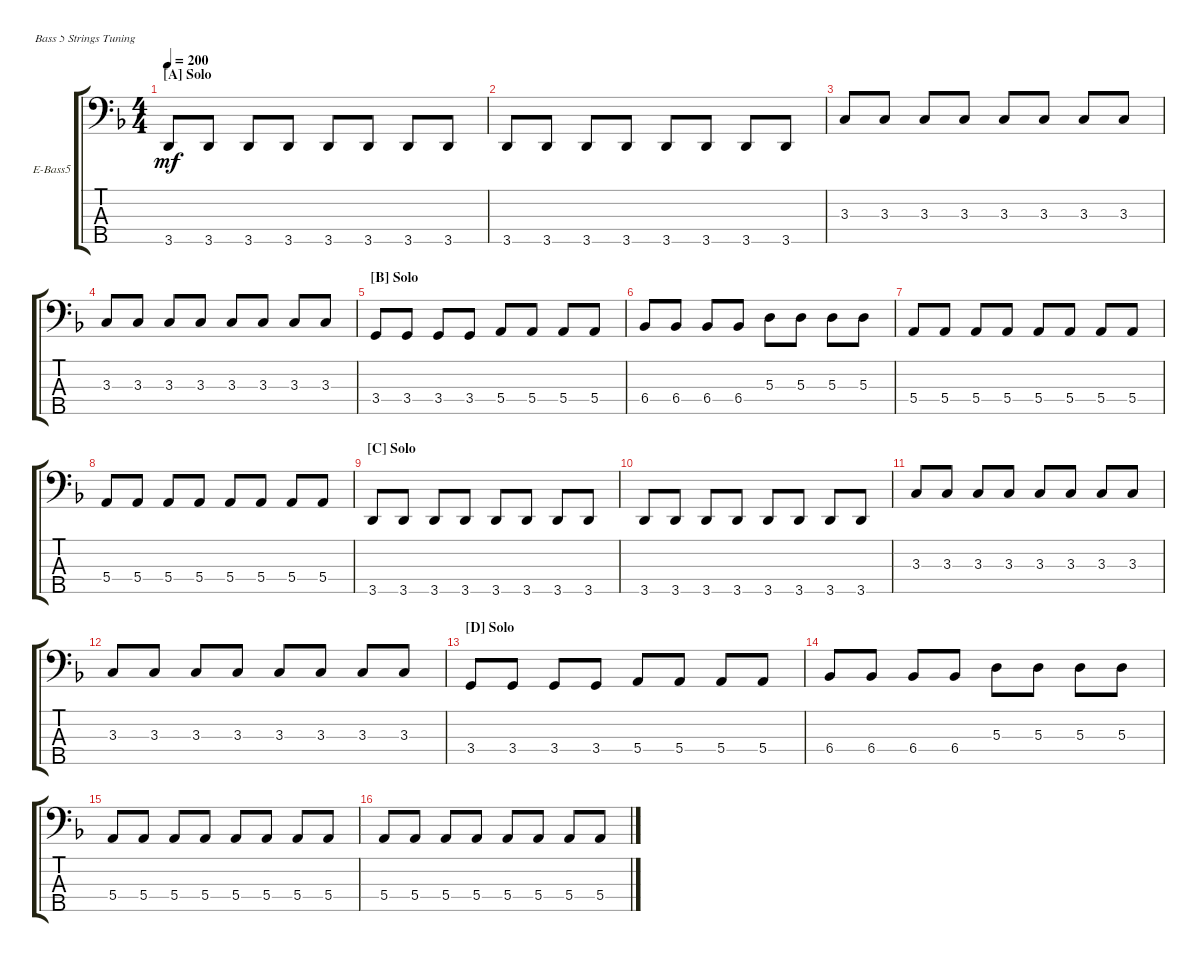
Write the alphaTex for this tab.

\bracketExtendMode groupsimilarinstruments
\firstSystemTrackNameOrientation horizontal
\otherSystemsTrackNameOrientation horizontal
\track ("Electric Bass" "E-Bass5") {instrument electricbassfinger}
\staff {score tabs}
\tuning (G2 D2 A1 E1 B0)
\ts (4 4)
\section ("A" "Solo")
\tempo 200
\clef f4
\scale
0.333333
\ks dminor
3.5.8{dy mf} 3.5.8 3.5.8 3.5.8 3.5.8 3.5.8 3.5.8 3.5.8 |
\scale
0.333333 3.5.8 3.5.8 3.5.8 3.5.8 3.5.8 3.5.8 3.5.8 3.5.8 |
\scale
0.333333 3.3.8 3.3.8 3.3.8 3.3.8 3.3.8 3.3.8 3.3.8 3.3.8 |
\scale
0.333333 3.3.8 3.3.8 3.3.8 3.3.8 3.3.8 3.3.8 3.3.8 3.3.8 |
\section ("B" "Solo")
\scale
0.333333 3.4.8 3.4.8 3.4.8 3.4.8 5.4.8 5.4.8 5.4.8 5.4.8 |
\scale
0.333333 6.4.8 6.4.8 6.4.8 6.4.8 5.3.8 5.3.8 5.3.8 5.3.8 |
\scale
0.333333 5.4.8 5.4.8 5.4.8 5.4.8 5.4.8 5.4.8 5.4.8 5.4.8 |
\scale
0.333333 5.4.8 5.4.8 5.4.8 5.4.8 5.4.8 5.4.8 5.4.8 5.4.8 |
\section ("C" "Solo")
\scale
0.333333 3.5.8 3.5.8 3.5.8 3.5.8 3.5.8 3.5.8 3.5.8 3.5.8 |
\scale
0.333333 3.5.8 3.5.8 3.5.8 3.5.8 3.5.8 3.5.8 3.5.8 3.5.8 |
\scale
0.333333 3.3.8 3.3.8 3.3.8 3.3.8 3.3.8 3.3.8 3.3.8 3.3.8 |
\scale
0.333333 3.3.8 3.3.8 3.3.8 3.3.8 3.3.8 3.3.8 3.3.8 3.3.8 |
\section ("D" "Solo")
\scale
0.333333 3.4.8 3.4.8 3.4.8 3.4.8 5.4.8 5.4.8 5.4.8 5.4.8 |
\scale
0.333333 6.4.8 6.4.8 6.4.8 6.4.8 5.3.8 5.3.8 5.3.8 5.3.8 |
\scale
0.333333 5.4.8 5.4.8 5.4.8 5.4.8 5.4.8 5.4.8 5.4.8 5.4.8 |
\scale
0.333333 5.4.8 5.4.8 5.4.8 5.4.8 5.4.8 5.4.8 5.4.8 5.4.8
